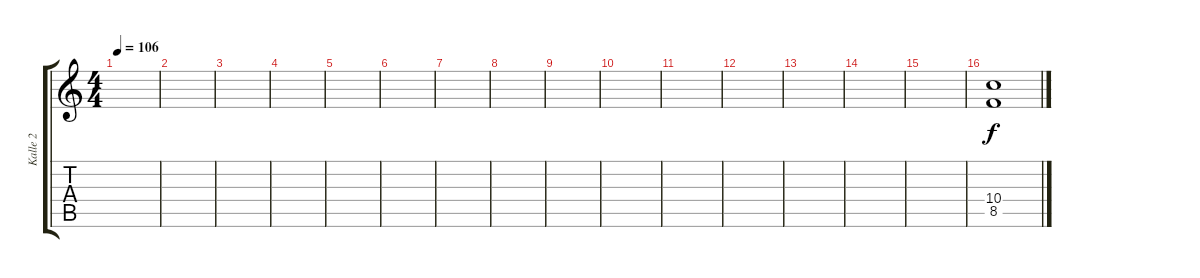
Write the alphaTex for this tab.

\track ("Kalle 2" "Kalle 2") {instrument overdrivenguitar}
\staff {score tabs}
\tuning (E4 B3 G3 D3 A2 E2) {hide}
\ts (4 4)
\tempo 106
\clef g2
\ks c
|
|
|
|
|
|
|
|
|
|
|
|
|
|
|
(10.4 8.5).1{volume 14 instrument distortionguitar}
